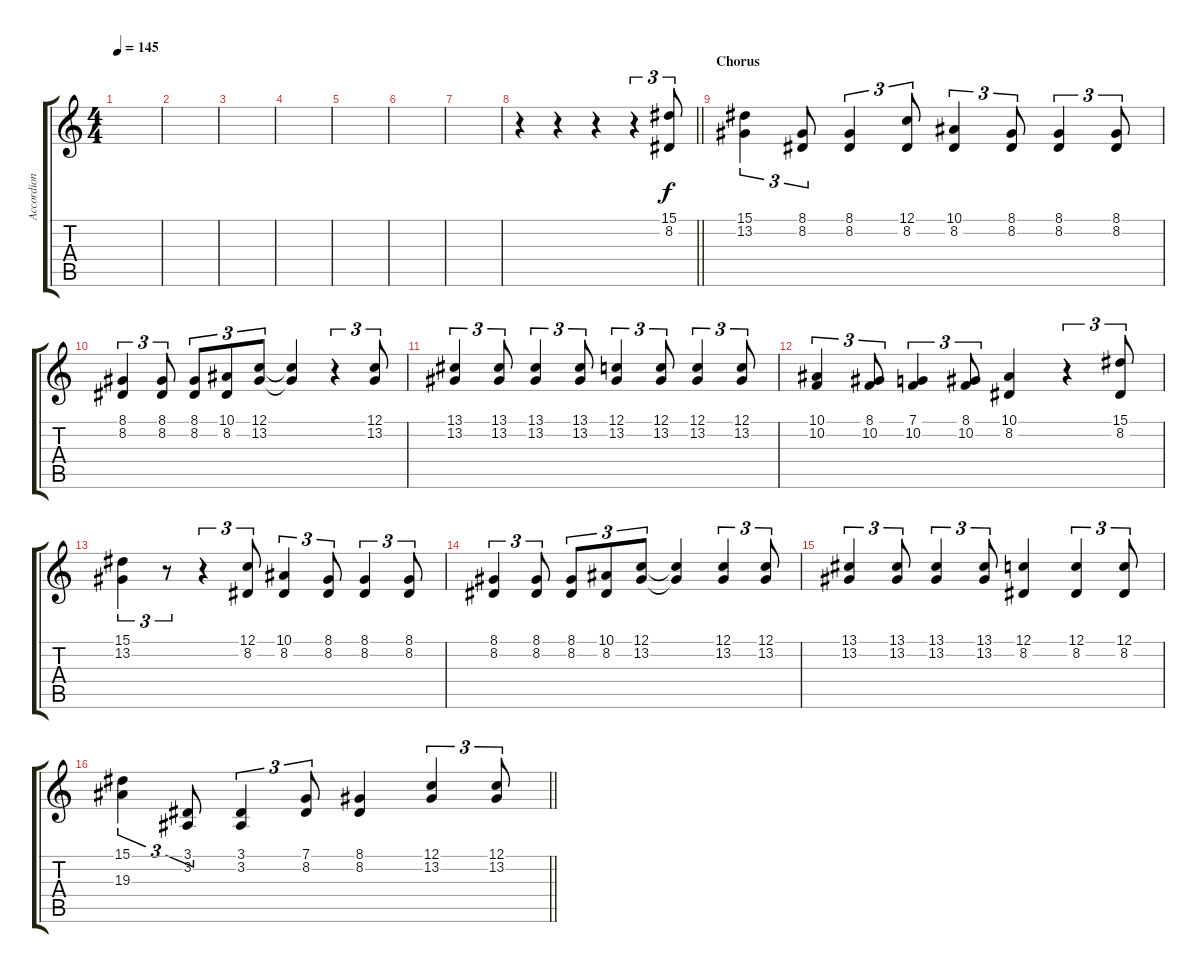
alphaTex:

\track ("Accordion" "Accordion") {instrument accordion}
\staff {score tabs}
\tuning (C4 G3 Eb3 Bb2 F2 C2) {hide}
\ts (4 4)
\tempo 145
\clef g2
\ks c
|
|
|
|
|
|
|
\barLineRight lightlight
r.4 r.4 r.4 r.4{tu (3 2)} (15.1 8.2).8{tu (3 2)} |
\section ("" "Chorus")
(15.1 13.2).4{tu (3 2)} (8.1 8.2).8{tu (3 2)} (8.1 8.2).4{tu (3 2)} (12.1 8.2).8{tu (3 2)} (10.1 8.2).4{tu (3 2)} (8.1 8.2).8{tu (3 2)} (8.1 8.2).4{tu (3 2)} (8.1 8.2).8{tu (3 2)} |
(8.1 8.2).4{tu (3 2)} (8.1 8.2).8{tu (3 2)} (8.1 8.2).8{tu (3 2)} (10.1 8.2).8{tu (3 2)} (12.1 13.2).8{tu (3 2)} (12.1{t} 13.2{t}).4 r.4{tu (3 2)} (12.1 13.2).8{tu (3 2)} |
(13.1 13.2).4{tu (3 2)} (13.1 13.2).8{tu (3 2)} (13.1 13.2).4{tu (3 2)} (13.1 13.2).8{tu (3 2)} (12.1 13.2).4{tu (3 2)} (12.1 13.2).8{tu (3 2)} (12.1 13.2).4{tu (3 2)} (12.1 13.2).8{tu (3 2)} |
(10.1 10.2).4{tu (3 2)} (8.1 10.2).8{tu (3 2)} (7.1 10.2).4{tu (3 2)} (8.1 10.2).8{tu (3 2)} (10.1 8.2).4 r.4{tu (3 2)} (15.1 8.2).8{tu (3 2)} |
(15.1 13.2).4{tu (3 2)} r.8{tu (3 2)} r.4{tu (3 2)} (12.1 8.2).8{tu (3 2)} (10.1 8.2).4{tu (3 2)} (8.1 8.2).8{tu (3 2)} (8.1 8.2).4{tu (3 2)} (8.1 8.2).8{tu (3 2)} |
(8.1 8.2).4{tu (3 2)} (8.1 8.2).8{tu (3 2)} (8.1 8.2).8{tu (3 2)} (10.1 8.2).8{tu (3 2)} (12.1 13.2).8{tu (3 2)} (12.1{t} 13.2{t}).4 (12.1 13.2).4{tu (3 2)} (12.1 13.2).8{tu (3 2)} |
(13.1 13.2).4{tu (3 2)} (13.1 13.2).8{tu (3 2)} (13.1 13.2).4{tu (3 2)} (13.1 13.2).8{tu (3 2)} (12.1 8.2).4 (12.1 8.2).4{tu (3 2)} (12.1 8.2).8{tu (3 2)} |
\barLineRight lightlight
(15.1 19.3).4{tu (3 2)} (3.1 3.2).8{tu (3 2)} (3.1 3.2).4{tu (3 2)} (7.1 8.2).8{tu (3 2)} (8.1 8.2).4 (12.1 13.2).4{tu (3 2)} (12.1 13.2).8{tu (3 2)}
